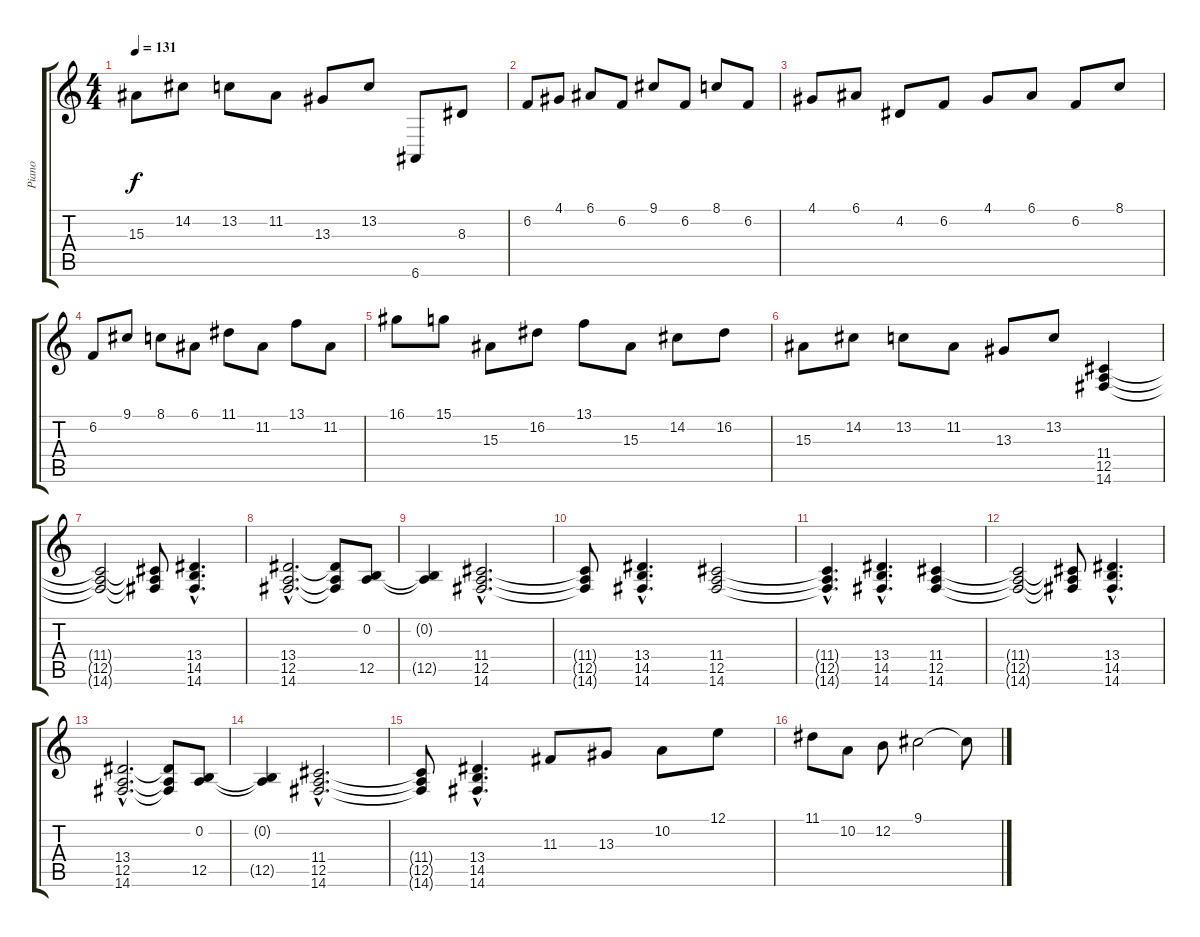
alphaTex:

\track ("Piano" "Piano") {instrument electricgrandpiano}
\staff {score tabs}
\tuning (E4 B3 G3 D3 A2 E2) {hide}
\ts (4 4)
\tempo 131
\clef g2
\ks c
15.3.8{dy f} 14.2.8 13.2.8 11.2.8 13.3.8 13.2.8 6.6.8 8.3.8 |
6.2.8 4.1.8 6.1.8 6.2.8 9.1.8 6.2.8 8.1.8 6.2.8 |
4.1.8 6.1.8 4.2.8 6.2.8 4.1.8 6.1.8 6.2.8 8.1.8 |
6.2.8 9.1.8 8.1.8 6.1.8 11.1.8 11.2.8 13.1.8 11.2.8 |
16.1.8 15.1.8 15.3.8 16.2.8 13.1.8 15.3.8 14.2.8 16.2.8 |
15.3.8 14.2.8 13.2.8 11.2.8 13.3.8 13.2.8 (11.4 12.5 14.6).4{volume 11} |
(11.4{t} 12.5{t} 14.6{t}).2 (11.4{t} 12.5{t} 14.6{t}).8 (13.4{hac} 14.5{hac} 14.6{hac}).4{d} |
(13.4{hac} 12.5{hac} 14.6{hac}).2{d} (13.4{t} 12.5{t} 14.6{t}).8 (0.2 12.5).8 |
(0.2{t} 12.5{t}).4 (11.4{hac} 12.5{hac} 14.6{hac}).2{d} |
(11.4{t} 12.5{t} 14.6{t}).8 (13.4{hac} 14.5{hac} 14.6{hac}).4{d} (11.4 12.5 14.6).2 |
(11.4{hac t} 12.5{hac t} 14.6{hac t}).4{d} (13.4{hac} 14.5{hac} 14.6{hac}).4{d} (11.4 12.5 14.6).4 |
(11.4{t} 12.5{t} 14.6{t}).2 (11.4{t} 12.5{t} 14.6{t}).8 (13.4{hac} 14.5{hac} 14.6{hac}).4{d} |
(13.4{hac} 12.5{hac} 14.6{hac}).2{d} (13.4{t} 12.5{t} 14.6{t}).8 (0.2 12.5).8 |
(0.2{t} 12.5{t}).4 (11.4{hac} 12.5{hac} 14.6{hac}).2{d} |
(11.4{t} 12.5{t} 14.6{t}).8 (13.4{hac} 14.5{hac} 14.6{hac}).4{d} 11.3.8 13.3.8 10.2.8 12.1.8 |
11.1.8 10.2.8 12.2.8 9.1.2 9.1{t}.8
